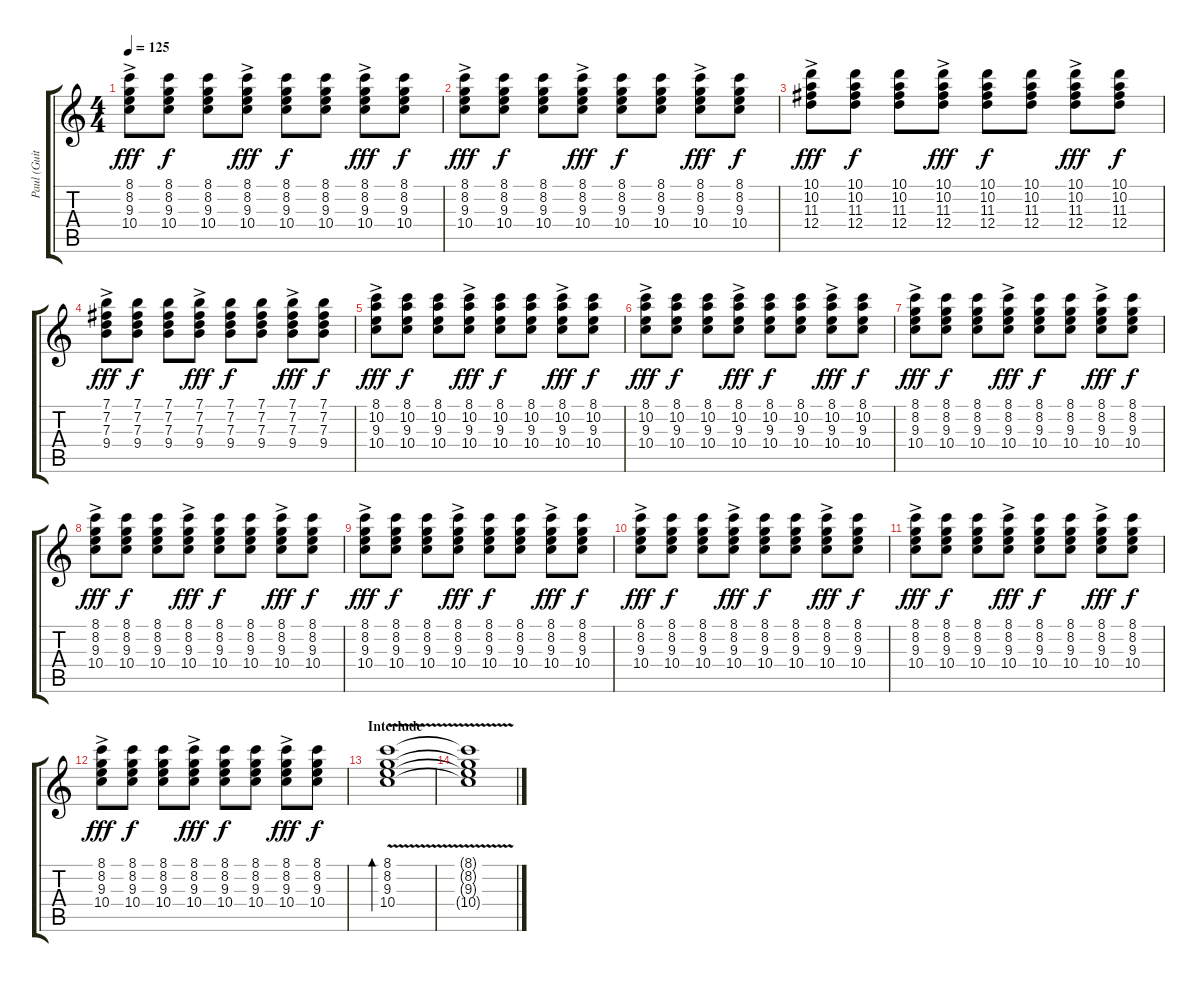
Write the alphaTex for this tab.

\track ("Paul (Guitar)" "Paul (Guit") {instrument overdrivenguitar}
\staff {score tabs}
\tuning (E4 B3 G3 D3 A2 E2) {hide}
\ts (4 4)
\tempo 125
\clef g2
\ks c
(8.1{ac} 8.2 9.3 10.4).8{dy fff} (8.1 8.2 9.3 10.4).8{dy f} (8.1 8.2 9.3 10.4).8 (8.1{ac} 8.2 9.3 10.4).8{dy fff} (8.1 8.2 9.3 10.4).8{dy f} (8.1 8.2 9.3 10.4).8 (8.1{ac} 8.2 9.3 10.4).8{dy fff} (8.1 8.2 9.3 10.4).8{dy f} |
(8.1{ac} 8.2 9.3 10.4).8{dy fff} (8.1 8.2 9.3 10.4).8{dy f} (8.1 8.2 9.3 10.4).8 (8.1{ac} 8.2 9.3 10.4).8{dy fff} (8.1 8.2 9.3 10.4).8{dy f} (8.1 8.2 9.3 10.4).8 (8.1{ac} 8.2 9.3 10.4).8{dy fff} (8.1 8.2 9.3 10.4).8{dy f} |
(10.1{ac} 10.2 11.3 12.4).8{dy fff} (10.1 10.2 11.3 12.4).8{dy f} (10.1 10.2 11.3 12.4).8 (10.1{ac} 10.2 11.3 12.4).8{dy fff} (10.1 10.2 11.3 12.4).8{dy f} (10.1 10.2 11.3 12.4).8 (10.1{ac} 10.2 11.3 12.4).8{dy fff} (10.1 10.2 11.3 12.4).8{dy f} |
(7.1{ac} 7.2 7.3 9.4).8{dy fff} (7.1 7.2 7.3 9.4).8{dy f} (7.1 7.2 7.3 9.4).8 (7.1{ac} 7.2 7.3 9.4).8{dy fff} (7.1 7.2 7.3 9.4).8{dy f} (7.1 7.2 7.3 9.4).8 (7.1{ac} 7.2 7.3 9.4).8{dy fff} (7.1 7.2 7.3 9.4).8{dy f} |
(8.1{ac} 10.2 9.3 10.4).8{dy fff} (8.1 10.2 9.3 10.4).8{dy f} (8.1 10.2 9.3 10.4).8 (8.1{ac} 10.2 9.3 10.4).8{dy fff} (8.1 10.2 9.3 10.4).8{dy f} (8.1 10.2 9.3 10.4).8 (8.1{ac} 10.2 9.3 10.4).8{dy fff} (8.1 10.2 9.3 10.4).8{dy f} |
(8.1{ac} 10.2 9.3 10.4).8{dy fff} (8.1 10.2 9.3 10.4).8{dy f} (8.1 10.2 9.3 10.4).8 (8.1{ac} 10.2 9.3 10.4).8{dy fff} (8.1 10.2 9.3 10.4).8{dy f} (8.1 10.2 9.3 10.4).8 (8.1{ac} 10.2 9.3 10.4).8{dy fff} (8.1 10.2 9.3 10.4).8{dy f} |
(8.1{ac} 8.2 9.3 10.4).8{dy fff} (8.1 8.2 9.3 10.4).8{dy f} (8.1 8.2 9.3 10.4).8 (8.1{ac} 8.2 9.3 10.4).8{dy fff} (8.1 8.2 9.3 10.4).8{dy f} (8.1 8.2 9.3 10.4).8 (8.1{ac} 8.2 9.3 10.4).8{dy fff} (8.1 8.2 9.3 10.4).8{dy f} |
(8.1{ac} 8.2 9.3 10.4).8{dy fff} (8.1 8.2 9.3 10.4).8{dy f} (8.1 8.2 9.3 10.4).8 (8.1{ac} 8.2 9.3 10.4).8{dy fff} (8.1 8.2 9.3 10.4).8{dy f} (8.1 8.2 9.3 10.4).8 (8.1{ac} 8.2 9.3 10.4).8{dy fff} (8.1 8.2 9.3 10.4).8{dy f} |
(8.1{ac} 8.2 9.3 10.4).8{dy fff} (8.1 8.2 9.3 10.4).8{dy f} (8.1 8.2 9.3 10.4).8 (8.1{ac} 8.2 9.3 10.4).8{dy fff} (8.1 8.2 9.3 10.4).8{dy f} (8.1 8.2 9.3 10.4).8 (8.1{ac} 8.2 9.3 10.4).8{dy fff} (8.1 8.2 9.3 10.4).8{dy f} |
(8.1{ac} 8.2 9.3 10.4).8{dy fff} (8.1 8.2 9.3 10.4).8{dy f} (8.1 8.2 9.3 10.4).8 (8.1{ac} 8.2 9.3 10.4).8{dy fff} (8.1 8.2 9.3 10.4).8{dy f} (8.1 8.2 9.3 10.4).8 (8.1{ac} 8.2 9.3 10.4).8{dy fff} (8.1 8.2 9.3 10.4).8{dy f} |
(8.1{ac} 8.2 9.3 10.4).8{dy fff} (8.1 8.2 9.3 10.4).8{dy f} (8.1 8.2 9.3 10.4).8 (8.1{ac} 8.2 9.3 10.4).8{dy fff} (8.1 8.2 9.3 10.4).8{dy f} (8.1 8.2 9.3 10.4).8 (8.1{ac} 8.2 9.3 10.4).8{dy fff} (8.1 8.2 9.3 10.4).8{dy f} |
(8.1{ac} 8.2 9.3 10.4).8{dy fff} (8.1 8.2 9.3 10.4).8{dy f} (8.1 8.2 9.3 10.4).8 (8.1{ac} 8.2 9.3 10.4).8{dy fff} (8.1 8.2 9.3 10.4).8{dy f} (8.1 8.2 9.3 10.4).8 (8.1{ac} 8.2 9.3 10.4).8{dy fff} (8.1 8.2 9.3 10.4).8{dy f} |
\section ("" "Interlude")
(8.1 8.2{v} 9.3 10.4).1{bd 120 volume 0} |
(8.1{t} 8.2{t} 9.3{t} 10.4{t}).1
